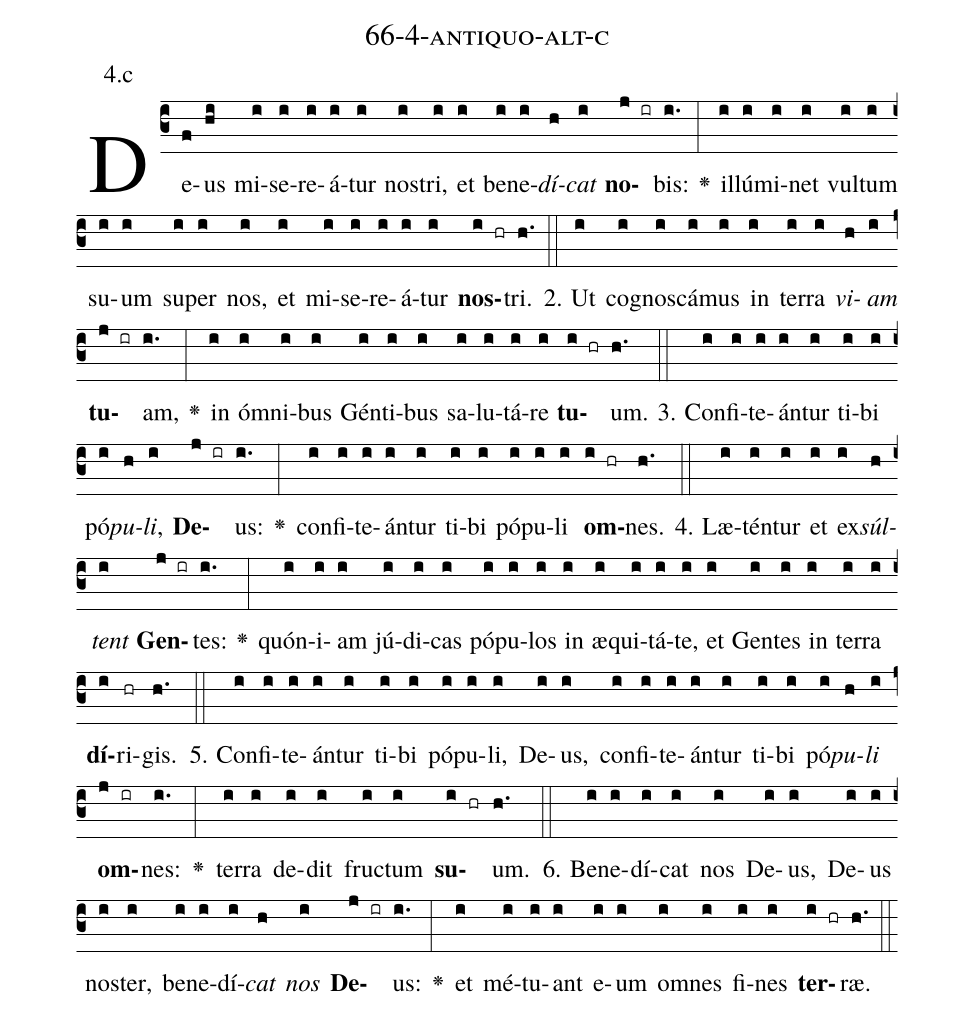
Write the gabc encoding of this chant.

name: 66-4-antiquo-alt-c;
annotation: 4.c;
%%
(c3)De(f)us(hi) mi(i)se(i)re(i)á(i)tur(i) nos(i)tri,(i) et(i) be(i)ne(i)<i>dí</i>(h)<i>cat</i>(i) <b>no</b>(j ir)bis:(i.) <v>\greheightstar</v>(:) il(i)lú(i)mi(i)net(i) vul(i)tum(i) su(i)um(i) su(i)per(i) nos,(i) et(i) mi(i)se(i)re(i)á(i)tur(i) <b>nos</b>(i hr)tri.(h.) (::)
2. Ut(i) co(i)gnos(i)cá(i)mus(i) in(i) ter(i)ra(i) <i>vi</i>(h)<i>am</i>(i) <b>tu</b>(j ir)am,(i.) <v>\greheightstar</v>(:) in(i) óm(i)ni(i)bus(i) Gén(i)ti(i)bus(i) sa(i)lu(i)tá(i)re(i) <b>tu</b>(i hr)um.(h.) (::)
3. Con(i)fi(i)te(i)án(i)tur(i) ti(i)bi(i) pó(i)<i>pu</i>(h)<i>li</i>,(i) <b>De</b>(j ir)us:(i.) <v>\greheightstar</v>(:) con(i)fi(i)te(i)án(i)tur(i) ti(i)bi(i) pó(i)pu(i)li(i) <b>om</b>(i hr)nes.(h.) (::)
4. Læ(i)tén(i)tur(i) et(i) ex(i)<i>súl</i>(h)<i>tent</i>(i) <b>Gen</b>(j ir)tes:(i.) <v>\greheightstar</v>(:) quón(i)i(i)am(i) jú(i)di(i)cas(i) pó(i)pu(i)los(i) in(i) æ(i)qui(i)tá(i)te,(i) et(i) Gen(i)tes(i) in(i) ter(i)ra(i) <b>dí</b>(i)ri(hr)gis.(h.) (::)
5. Con(i)fi(i)te(i)án(i)tur(i) ti(i)bi(i) pó(i)pu(i)li,(i) De(i)us,(i) con(i)fi(i)te(i)án(i)tur(i) ti(i)bi(i) pó(i)<i>pu</i>(h)<i>li</i>(i) <b>om</b>(j ir)nes:(i.) <v>\greheightstar</v>(:) ter(i)ra(i) de(i)dit(i) fruc(i)tum(i) <b>su</b>(i hr)um.(h.) (::)
6. Be(i)ne(i)dí(i)cat(i) nos(i) De(i)us,(i) De(i)us(i) nos(i)ter,(i) be(i)ne(i)dí(i)<i>cat</i>(h) <i>nos</i>(i) <b>De</b>(j ir)us:(i.) <v>\greheightstar</v>(:) et(i) mé(i)tu(i)ant(i) e(i)um(i) om(i)nes(i) fi(i)nes(i) <b>ter</b>(i hr)ræ.(h.) (::)
